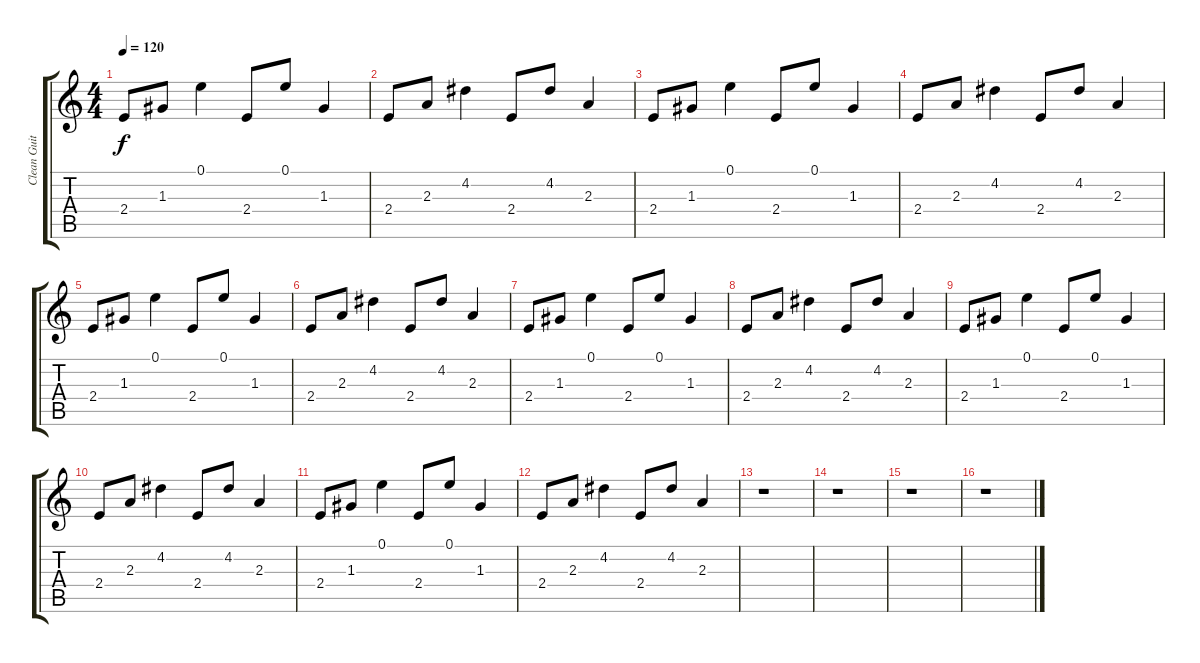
\track ("Clean Guitar" "Clean Guit") {instrument electricguitarclean}
\staff {score tabs}
\tuning (E4 B3 G3 D3 A2 E2) {hide}
\ts (4 4)
\tempo 120
\clef g2
\ks c
2.4.8{dy f} 1.3.8 0.1.4 2.4.8 0.1.8 1.3.4 |
2.4.8 2.3.8 4.2.4 2.4.8 4.2.8 2.3.4 |
2.4.8 1.3.8 0.1.4 2.4.8 0.1.8 1.3.4 |
2.4.8 2.3.8 4.2.4 2.4.8 4.2.8 2.3.4 |
2.4.8 1.3.8 0.1.4 2.4.8 0.1.8 1.3.4 |
2.4.8 2.3.8 4.2.4 2.4.8 4.2.8 2.3.4 |
2.4.8 1.3.8 0.1.4 2.4.8 0.1.8 1.3.4 |
2.4.8 2.3.8 4.2.4 2.4.8 4.2.8 2.3.4 |
2.4.8 1.3.8 0.1.4 2.4.8 0.1.8 1.3.4 |
2.4.8 2.3.8 4.2.4 2.4.8 4.2.8 2.3.4 |
2.4.8 1.3.8 0.1.4 2.4.8 0.1.8 1.3.4 |
2.4.8 2.3.8 4.2.4 2.4.8 4.2.8 2.3.4 |
r.1 |
r.1 |
r.1 |
r.1
